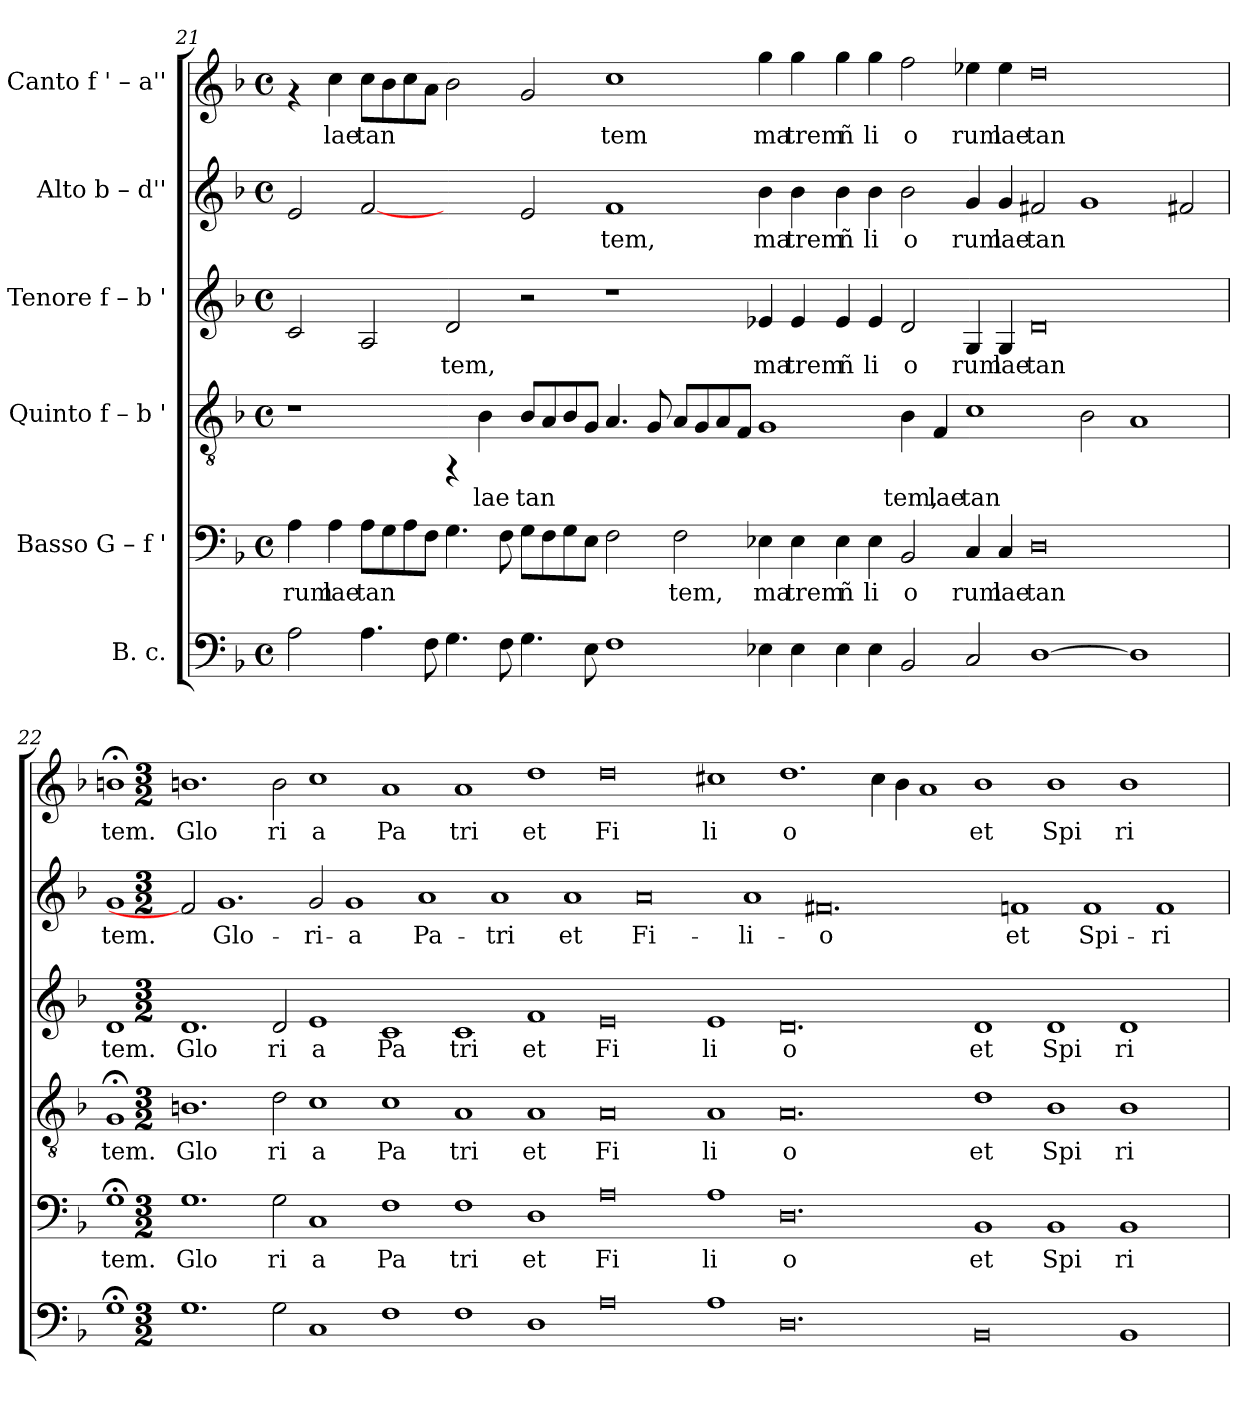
**kern	**kern	**text	**kern	**text	**kern	**text	**kern	**text	**kern	**text
*part6	*part5	*part5	*part4	*part4	*part3	*part3	*part2	*part2	*part1	*part1
*staff6	*staff5	*staff5	*staff4	*staff4	*staff3	*staff3	*staff2	*staff2	*staff1	*staff1
*I"B. c.	*I"Basso  G – f '	*	*I"Quinto  f – b '	*	*I"Tenore  f – b '	*	*I"Alto  b – d''	*	*I"Canto  f ' – a''	*
!!LO:PB:g=z
*clefF4	*clefF4	*	*clefGv2	*	*clefG2	*	*clefG2	*	*clefG2	*
*k[b-]	*k[b-]	*	*k[b-]	*	*k[b-]	*	*k[b-]	*	*k[b-]	*
*F:	*F:	*	*F:	*	*F:	*	*F:	*	*F:	*
*M4/4	*M4/4	*	*M4/4	*	*M4/4	*	*M4/4	*	*M4/4	*
*met(c)	*met(c)	*	*met(c)	*	*met(c)	*	*met(c)	*	*met(c)	*
=21	=21	=21	=21	=21	=21	=21	=21	=21	=21	=21
!	!	!LO:LY:b:cj	!	!	!	!LO:LY:b:cj	!	!LO:LY:b:cj	!	!
2A\	4A\	rum	1r	.	2c/	.	2e/	.	4rf	.
!	!	!LO:LY:b:cj	!	!	!	!	!	!	!	!LO:LY:b:cj
.	4A\	lae	.	.	.	.	.	.	4cc\	lae
!	!	!LO:LY:b:cj	!	!	!	!LO:LY:b:cj	!	!LO:LY:b:cj	!	!LO:LY:b:cj
4.A\	8A\L	tan	.	.	2A/	.	[2f	.	8cc\L	tan
!	!	!LO:LY:b:cj	!	!	!	!	!	!	!	!LO:LY:b:cj
.	8G\	.	.	.	.	.	.	.	8b-\	.
!	!	!LO:LY:b:cj	!	!	!	!	!	!	!	!LO:LY:b:cj
.	8A\	.	.	.	.	.	.	.	8cc\	.
!	!	!LO:LY:b:cj	!	!	!	!	!	!	!	!LO:LY:b:cj
8F\	8F\J	.	.	.	.	.	.	.	8a\J	.
!	!	!LO:LY:b:cj	!	!	!	!LO:LY:b:cj	!	!	!	!LO:LY:b:cj
4.G\	4.G\	.	4rFF	.	2d/	tem,	2ryy	.	2b-\	.
!	!	!	!	!LO:LY:b:cj	!	!	!	!	!	!
.	.	.	4B-\	lae	.	.	.	.	.	.
!	!	!LO:LY:b:cj	!	!	!	!	!	!	!	!
8F\	8F\	.	.	.	.	.	.	.	.	.
!	!	!LO:LY:b:cj	!	!LO:LY:b:cj	!	!	!	!LO:LY:b:cj	!	!LO:LY:b:cj
4.G\	8G\L	.	8B-/L	tan	2r	.	2e/	.	2g/	.
!	!	!LO:LY:b:cj	!	!LO:LY:b:cj	!	!	!	!	!	!
.	8F\	.	8A/	.	.	.	.	.	.	.
!	!	!LO:LY:b:cj	!	!LO:LY:b:cj	!	!	!	!	!	!
.	8G\	.	8B-/	.	.	.	.	.	.	.
!	!	!LO:LY:b:cj	!	!LO:LY:b:cj	!	!	!	!	!	!
8E\	8E\J	.	8G/J	.	.	.	.	.	.	.
!	!	!LO:LY:b:cj	!	!LO:LY:b:cj	!	!	!	!LO:LY:b:cj	!	!LO:LY:b:cj
1F	2F\	.	4.A/	.	1r	.	1f	tem,	1cc	tem
!	!	!	!	!LO:LY:b:cj	!	!	!	!	!	!
.	.	.	8G/	.	.	.	.	.	.	.
!	!	!LO:LY:b:cj	!	!LO:LY:b:cj	!	!	!	!	!	!
.	2F\	tem,	8A/L	.	.	.	.	.	.	.
!	!	!	!	!LO:LY:b:cj	!	!	!	!	!	!
.	.	.	8G/	.	.	.	.	.	.	.
!	!	!	!	!LO:LY:b:cj	!	!	!	!	!	!
.	.	.	8A/	.	.	.	.	.	.	.
!	!	!	!	!LO:LY:b:cj	!	!	!	!	!	!
.	.	.	8F/J	.	.	.	.	.	.	.
!	!	!LO:LY:b:cj	!	!LO:LY:b:cj	!	!LO:LY:b:cj	!	!LO:LY:b:cj	!	!LO:LY:b:cj
4E-X\	4E-X\	ma	1G	.	4e-X/	ma	4b-\	ma	4gg\	ma
!	!	!LO:LY:b:cj	!	!	!	!LO:LY:b:cj	!	!LO:LY:b:cj	!	!LO:LY:b:cj
4E-\	4E-\	trem	.	.	4e-/	trem	4b-\	trem	4gg\	trem
!	!	!LO:LY:b:cj	!	!	!	!LO:LY:b:cj	!	!LO:LY:b:cj	!	!LO:LY:b:cj
4E-\	4E-\	ñ	.	.	4e-/	ñ	4b-\	ñ	4gg\	ñ
!	!	!LO:LY:b:cj	!	!	!	!LO:LY:b:cj	!	!LO:LY:b:cj	!	!LO:LY:b:cj
4E-\	4E-\	li	.	.	4e-/	li	4b-\	li	4gg\	li
!	!	!LO:LY:b:cj	!	!LO:LY:b:cj	!	!LO:LY:b:cj	!	!LO:LY:b:cj	!	!LO:LY:b:cj
2BB-/	2BB-/	o	4B-\	tem,	2d/	o	2b-\	o	2ff\	o
!	!	!	!	!LO:LY:b:cj	!	!	!	!	!	!
.	.	.	4F/	lae	.	.	.	.	.	.
!	!	!LO:LY:b:cj	!	!LO:LY:b:cj	!	!LO:LY:b:cj	!	!LO:LY:b:cj	!	!LO:LY:b:cj
2C/	4C/	rum	1c	tan	4G/	rum	4g/	rum	4ee-X\	rum
!	!	!LO:LY:b:cj	!	!	!	!LO:LY:b:cj	!	!LO:LY:b:cj	!	!LO:LY:b:cj
.	4C/	lae	.	.	4G/	lae	4g/	lae	4ee-\	lae
!	!	!LO:LY:b:cj	!	!	!	!LO:LY:b:cj	!	!LO:LY:b:cj	!	!LO:LY:b:cj
[<1D	0D	tan	.	.	0d	tan	2f#/	tan	0dd	tan
!	!	!	!	!LO:LY:b:cj	!	!	!	!LO:LY:b:cj	!	!
.	.	.	2B-\	.	.	.	1g	.	.	.
!	!	!	!	!LO:LY:b:cj	!	!	!	!	!	!
1D]	.	.	1A	.	.	.	.	.	.	.
!	!	!	!	!	!	!	!	!LO:LY:b:cj	!	!
.	.	.	.	.	.	.	2f#X/	.	.	.
!!LO:LB:g=z
=22	=22	=22	=22	=22	=22	=22	=22	=22	=22	=22
!	!	!LO:LY:b:cj	!	!LO:LY:b:cj	!	!LO:LY:b:cj	!	!LO:LY:b:cj	!	!LO:LY:b:cj
1G;<	1G;<	tem.	1G;<	tem.	1d	tem.	1g	tem.	1bn;<	tem.
*M3/2	*M3/2	*	*M3/2	*	*M3/2	*	*M3/2	*	*M3/2	*
!	!	!LO:LY:b:cj	!	!LO:LY:b:cj	!	!LO:LY:b:cj	!	!	!	!LO:LY:b:cj
1.G	1.G	Glo	1.Bn	Glo	1.d	Glo	2f]	.	1.bn	Glo
!	!	!	!	!	!	!	!	!LO:LY:b:cj	!	!
.	.	.	.	.	.	.	1.g	Glo-	.	.
!	!	!LO:LY:b:cj	!	!LO:LY:b:cj	!	!LO:LY:b:cj	!	!	!	!LO:LY:b:cj
2G\	2G\	ri	2d\	ri	2d/	ri	.	.	2b\	ri
!	!	!LO:LY:b:cj	!	!LO:LY:b:cj	!	!LO:LY:b:cj	!	!LO:LY:b:cj	!	!LO:LY:b:cj
1C	1C	a	1c	a	1e	a	2g/	-ri-	1cc	a
!	!	!	!	!	!	!	!	!LO:LY:b:cj	!	!
.	.	.	.	.	.	.	1g	-a	.	.
!	!	!LO:LY:b:cj	!	!LO:LY:b:cj	!	!LO:LY:b:cj	!	!	!	!LO:LY:b:cj
1F	1F	Pa	1c	Pa	1c	Pa	.	.	1a	Pa
!	!	!	!	!	!	!	!	!LO:LY:b:cj	!	!
.	.	.	.	.	.	.	1a	Pa-	.	.
!	!	!LO:LY:b:cj	!	!LO:LY:b:cj	!	!LO:LY:b:cj	!	!	!	!LO:LY:b:cj
1F	1F	tri	1A	tri	1c	tri	.	.	1a	tri
!	!	!	!	!	!	!	!	!LO:LY:b:cj	!	!
.	.	.	.	.	.	.	1a	-tri	.	.
!	!	!LO:LY:b:cj	!	!LO:LY:b:cj	!	!LO:LY:b:cj	!	!	!	!LO:LY:b:cj
1D	1D	et	1A	et	1f	et	.	.	1dd	et
!	!	!	!	!	!	!	!	!LO:LY:b:cj	!	!
.	.	.	.	.	.	.	1a	et	.	.
!	!	!LO:LY:b:cj	!	!LO:LY:b:cj	!	!LO:LY:b:cj	!	!	!	!LO:LY:b:cj
0A	0A	Fi	0A	Fi	0e	Fi	.	.	0dd	Fi
!	!	!	!	!	!	!	!	!LO:LY:b:cj	!	!
.	.	.	.	.	.	.	0a	Fi-	.	.
!	!	!LO:LY:b:cj	!	!LO:LY:b:cj	!	!LO:LY:b:cj	!	!	!	!LO:LY:b:cj
1A	1A	li	1A	li	1e	li	.	.	1cc#X	li
!	!	!	!	!	!	!	!	!LO:LY:b:cj	!	!
.	.	.	.	.	.	.	1a	-li-	.	.
!	!	!LO:LY:b:cj	!	!LO:LY:b:cj	!	!LO:LY:b:cj	!	!	!	!LO:LY:b:cj
0.D	0.D	o	0.A	o	0.d	o	.	.	1.dd	o
!	!	!	!	!	!	!	!	!LO:LY:b:cj	!	!
.	.	.	.	.	.	.	0.f#	-o	.	.
!	!	!	!	!	!	!	!	!	!	!LO:LY:b:cj
.	.	.	.	.	.	.	.	.	4cc#\	.
!	!	!	!	!	!	!	!	!	!	!LO:LY:b:cj
.	.	.	.	.	.	.	.	.	4b\	.
!	!	!	!	!	!	!	!	!	!	!LO:LY:b:cj
.	.	.	.	.	.	.	.	.	1a	.
!	!	!LO:LY:b:cj	!	!LO:LY:b:cj	!	!LO:LY:b:cj	!	!	!	!LO:LY:b:cj
0BB-	1BB-	et	1d	et	1d	et	.	.	1b	et
!	!	!	!	!	!	!	!	!LO:LY:b:cj	!	!
.	.	.	.	.	.	.	1fn	et	.	.
!	!	!LO:LY:b:cj	!	!LO:LY:b:cj	!	!LO:LY:b:cj	!	!	!	!LO:LY:b:cj
.	1BB-	Spi	1B	Spi	1d	Spi	.	.	1b	Spi
!	!	!	!	!	!	!	!	!LO:LY:b:cj	!	!
.	.	.	.	.	.	.	1f	Spi-	.	.
!	!	!LO:LY:b:cj	!	!LO:LY:b:cj	!	!LO:LY:b:cj	!	!	!	!LO:LY:b:cj
1BB-	1BB-	ri	1B	ri	1d	ri	.	.	1b	ri
!	!	!	!	!	!	!	!	!LO:LY:b:cj	!	!
.	.	.	.	.	.	.	1f	-ri-	.	.
2ryy	2ryy	.	2ryy	.	2ryy	.	.	.	2ryy	.
=	=	=	=	=	=	=	=	=	=	=
*-	*-	*-	*-	*-	*-	*-	*-	*-	*-	*-
